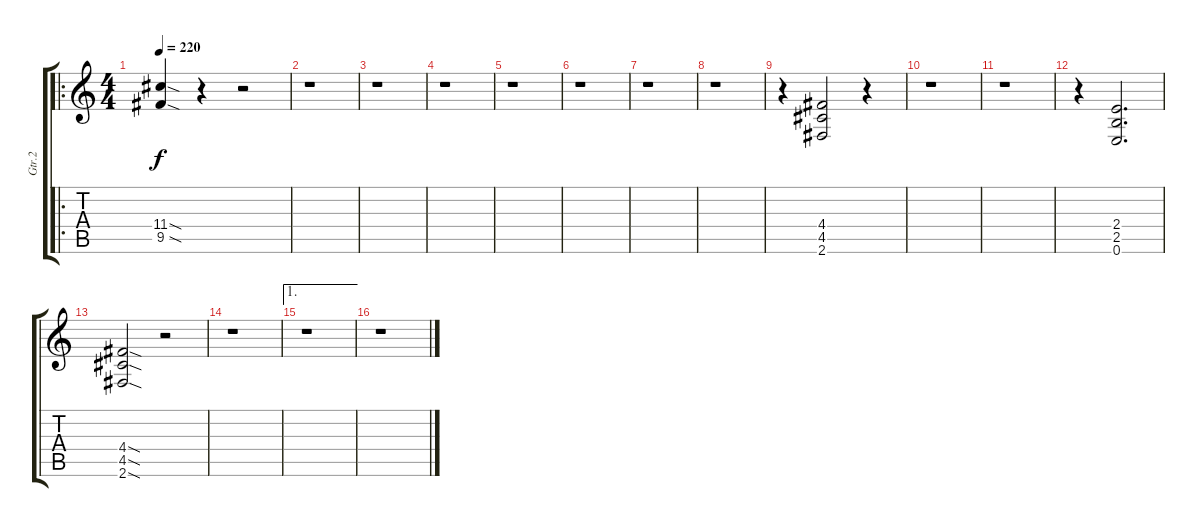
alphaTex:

\track ("Gtr.2" "Gtr.2") {instrument overdrivenguitar}
\staff {score tabs}
\tuning (E4 B3 G3 D3 A2 E2) {hide}
\ro
\ts (4 4)
\tempo 220
\clef g2
\ks c
(11.4{sod} 9.5{sod}).4{dy f} r.4 r.2 |
r.1 |
r.1 |
r.1 |
r.1 |
r.1 |
r.1 |
r.1 |
r.4 (4.4 4.5 2.6).2 r.4 |
r.1 |
r.1 |
r.4 (2.4 2.5 0.6).2{d} |
(4.4{sod} 4.5{sod} 2.6{sod}).2 r.2 |
r.1 |
\ae 1
r.1 |
r.1
